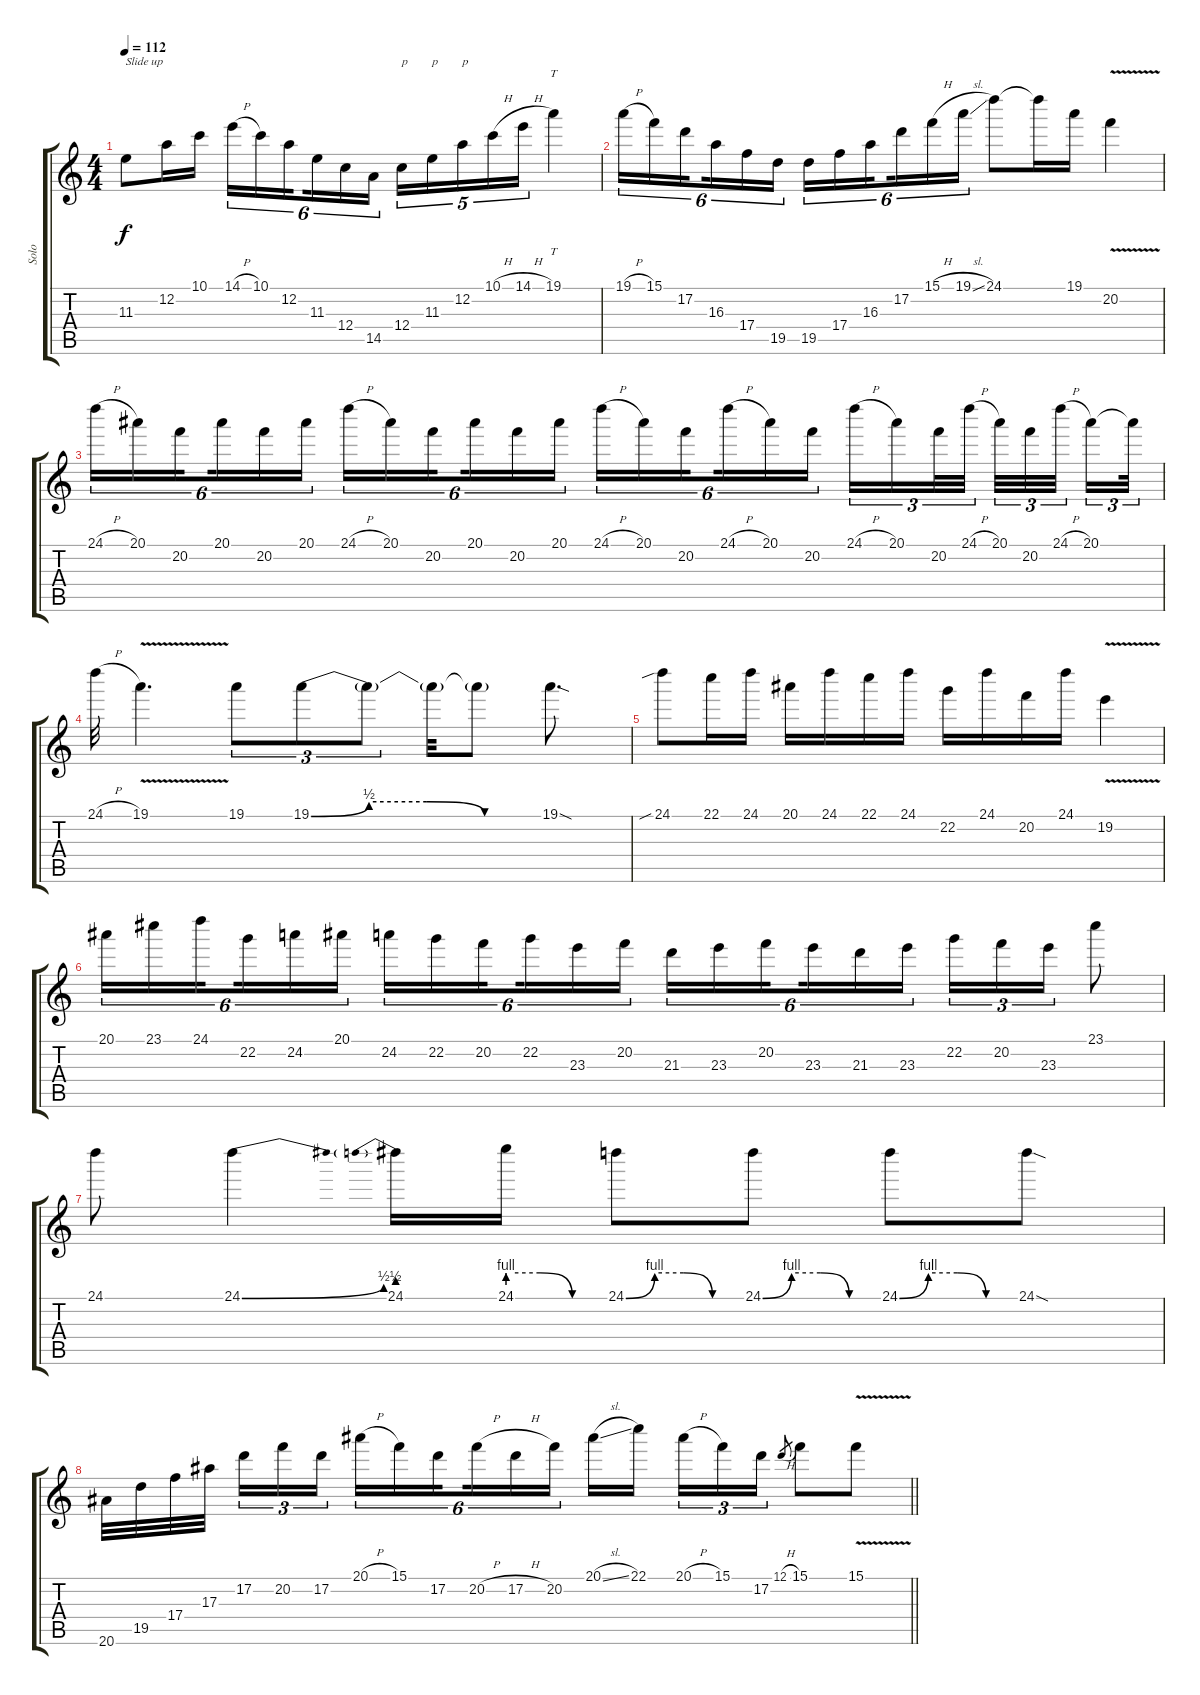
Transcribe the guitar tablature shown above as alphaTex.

\track ("Solo" "Solo") {instrument distortionguitar}
\staff {score tabs}
\tuning (D4 A3 F3 C3 G2 D2) {hide}
\ts (4 4)
\tempo 112
\clef g2
\ks c
11.3.8{txt "Slide up" dy f volume 15} 12.2.16 10.1.16 14.1{h}.16{tu (6 4)} 10.1.16{tu (6 4)} 12.2.16{tu (6 4) beam splitsecondary} 11.3.16{tu (6 4)} 12.4.16{tu (6 4)} 14.5.16{tu (6 4)} 12.4.16{tu (5 4) txt "p"} 11.3.16{tu (5 4) txt "p"} 12.2.16{tu (5 4) txt "p"} 10.1{h}.16{tu (5 4)} 14.1{h}.16{tu (5 4)} 19.1.4{tt} |
19.1{h}.16{tu (6 4)} 15.1.16{tu (6 4)} 17.2.16{tu (6 4) beam splitsecondary} 16.3.16{tu (6 4)} 17.4.16{tu (6 4)} 19.5.16{tu (6 4)} 19.5.16{tu (6 4)} 17.4.16{tu (6 4)} 16.3.16{tu (6 4) beam splitsecondary} 17.2.16{tu (6 4)} 15.1{h}.16{tu (6 4)} 19.1{sl}.16{tu (6 4)} 24.1.8 24.1{t}.16 19.1.16 20.2{v}.4 |
24.1{h}.16{tu (6 4) volume 15} 20.1.16{tu (6 4)} 20.2.16{tu (6 4) beam splitsecondary} 20.1.16{tu (6 4)} 20.2.16{tu (6 4)} 20.1.16{tu (6 4)} 24.1{h}.16{tu (6 4)} 20.1.16{tu (6 4)} 20.2.16{tu (6 4) beam splitsecondary} 20.1.16{tu (6 4)} 20.2.16{tu (6 4)} 20.1.16{tu (6 4)} 24.1{h}.16{tu (6 4)} 20.1.16{tu (6 4)} 20.2.16{tu (6 4) beam splitsecondary} 24.1{h}.16{tu (6 4)} 20.1.16{tu (6 4)} 20.2.16{tu (6 4)} 24.1{h}.16{tu (3 2)} 20.1.16{tu (3 2)} 20.2.32{tu (3 2)} 24.1{h}.32{tu (3 2) beam splitsecondary} 20.1.32{tu (3 2)} 20.2.32{tu (3 2)} 24.1{h}.32{tu (3 2) beam splitsecondary} 20.1.16{tu (3 2)} 20.1{t}.32{tu (3 2)} |
24.1{h}.32 19.1{v}.4{d} 19.1.8{tu (3 2)} 19.1{be (custom 0 0 15 2 30 2 45 0 60 0)}.8{tu (3 2)} 19.1{t}.8{tu (3 2)} 19.1{t}.32 19.1{t}.8 19.1{sod}.8{d} |
24.1{sib}.8 22.1.16 24.1.16 20.1.16 24.1.16 22.1.16 24.1.16 22.2.16 24.1.16 20.2.16 24.1.16 19.2{v}.4 |
20.1.16{tu (6 4)} 23.1.16{tu (6 4)} 24.1.16{tu (6 4) beam splitsecondary} 22.2.16{tu (6 4)} 24.2.16{tu (6 4)} 20.1.16{tu (6 4)} 24.2.16{tu (6 4)} 22.2.16{tu (6 4)} 20.2.16{tu (6 4) beam splitsecondary} 22.2.16{tu (6 4)} 23.3.16{tu (6 4)} 20.2.16{tu (6 4)} 21.3.16{tu (6 4)} 23.3.16{tu (6 4)} 20.2.16{tu (6 4) beam splitsecondary} 23.3.16{tu (6 4)} 21.3.16{tu (6 4)} 23.3.16{tu (6 4)} 22.2.16{tu (3 2)} 20.2.16{tu (3 2)} 23.3.16{tu (3 2)} 23.1.8 |
24.1.8 24.1{be (bend 0 0 60 2)}.4 24.1{be (prebend 0 2 60 2)}.16 24.1{be (custom 0 4 20 4 40 0 60 0)}.16 24.1{be (custom 0 0 15 4 30 4 45 0 60 0)}.8 24.1{be (custom 0 0 15 4 30 4 45 0 60 0)}.8 24.1{be (custom 0 0 15 4 30 4 45 0 60 0)}.8 24.1{sod}.8 |
\barLineRight lightlight
20.6.32 19.5.32 17.4.32 17.3.32{beam splitsecondary} 17.2.16{tu (3 2)} 20.2.16{tu (3 2)} 17.2.16{tu (3 2)} 20.1{h}.16{tu (6 4)} 15.1.16{tu (6 4)} 17.2.16{tu (6 4) beam splitsecondary} 20.2{h}.16{tu (6 4)} 17.2{h}.16{tu (6 4)} 20.2.16{tu (6 4)} 20.1{sl}.16 22.1.16{beam splitsecondary} 20.1{h}.16{tu (3 2)} 15.1.16{tu (3 2)} 17.2.16{tu (3 2)} 12.1{h}.8{gr} 15.1.8 15.1{v}.8
